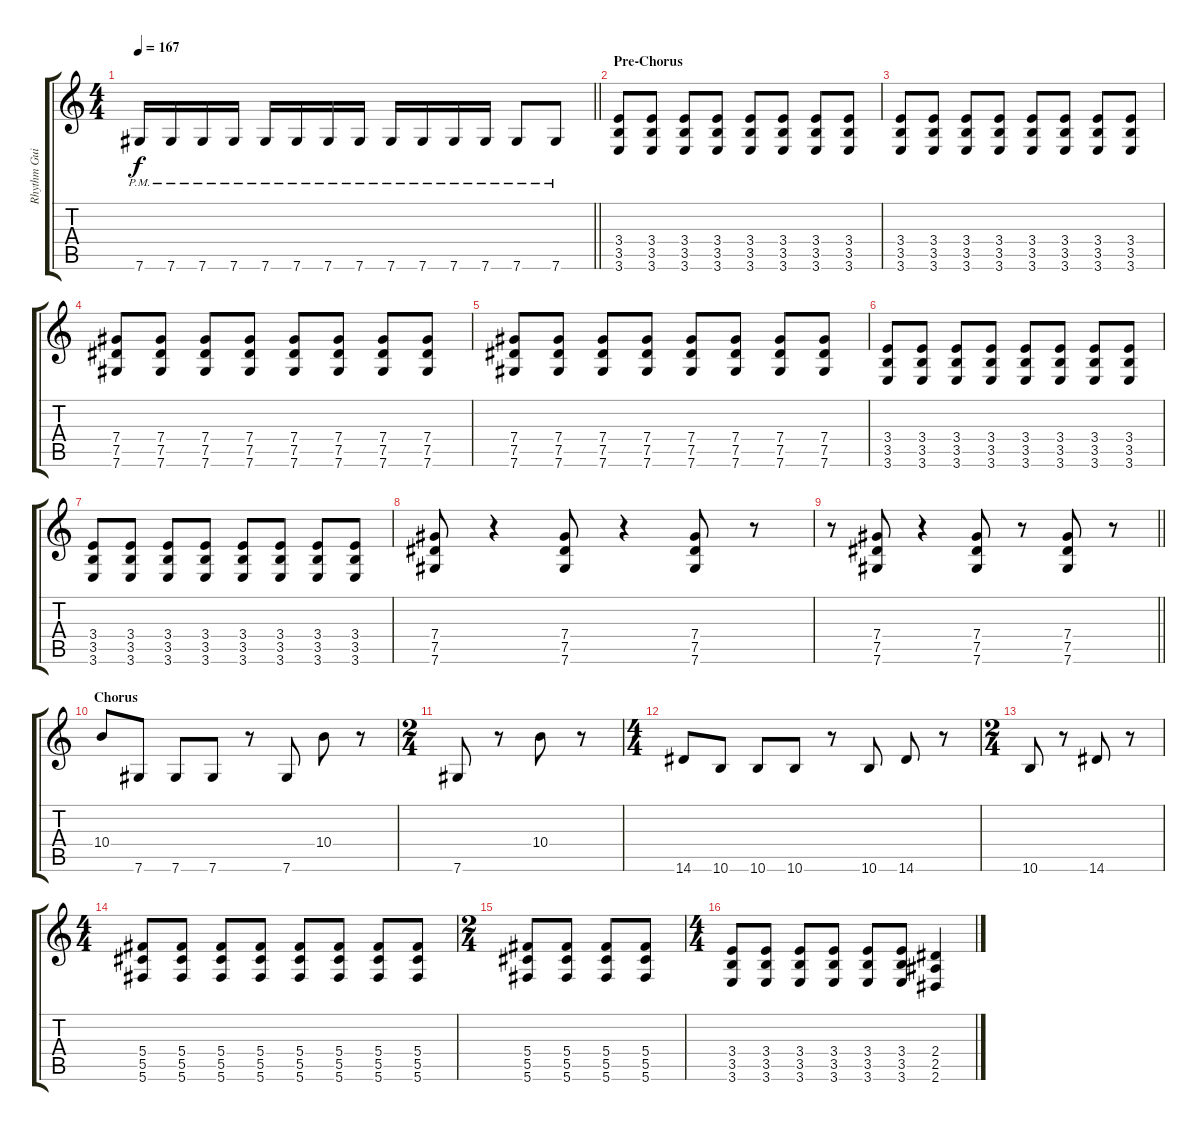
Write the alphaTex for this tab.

\track ("Rhythm Guitar I" "Rhythm Gui") {instrument overdrivenguitar}
\staff {score tabs}
\tuning (Eb4 Bb3 Gb3 Db3 Ab2 Db2) {hide}
\ts (4 4)
\tempo 167
\clef g2
\barLineRight lightlight
\ks c
7.6{pm}.16{dy f} 7.6{pm}.16 7.6{pm}.16 7.6{pm}.16 7.6{pm}.16 7.6{pm}.16 7.6{pm}.16 7.6{pm}.16 7.6{pm}.16 7.6{pm}.16 7.6{pm}.16 7.6{pm}.16 7.6{pm}.8 7.6{pm}.8 |
\section ("" "Pre-Chorus")
(3.4 3.5 3.6).8 (3.4 3.5 3.6).8 (3.4 3.5 3.6).8 (3.4 3.5 3.6).8 (3.4 3.5 3.6).8 (3.4 3.5 3.6).8 (3.4 3.5 3.6).8 (3.4 3.5 3.6).8 |
(3.4 3.5 3.6).8 (3.4 3.5 3.6).8 (3.4 3.5 3.6).8 (3.4 3.5 3.6).8 (3.4 3.5 3.6).8 (3.4 3.5 3.6).8 (3.4 3.5 3.6).8 (3.4 3.5 3.6).8 |
(7.4 7.5 7.6).8 (7.4 7.5 7.6).8 (7.4 7.5 7.6).8 (7.4 7.5 7.6).8 (7.4 7.5 7.6).8 (7.4 7.5 7.6).8 (7.4 7.5 7.6).8 (7.4 7.5 7.6).8 |
(7.4 7.5 7.6).8 (7.4 7.5 7.6).8 (7.4 7.5 7.6).8 (7.4 7.5 7.6).8 (7.4 7.5 7.6).8 (7.4 7.5 7.6).8 (7.4 7.5 7.6).8 (7.4 7.5 7.6).8 |
(3.4 3.5 3.6).8 (3.4 3.5 3.6).8 (3.4 3.5 3.6).8 (3.4 3.5 3.6).8 (3.4 3.5 3.6).8 (3.4 3.5 3.6).8 (3.4 3.5 3.6).8 (3.4 3.5 3.6).8 |
(3.4 3.5 3.6).8 (3.4 3.5 3.6).8 (3.4 3.5 3.6).8 (3.4 3.5 3.6).8 (3.4 3.5 3.6).8 (3.4 3.5 3.6).8 (3.4 3.5 3.6).8 (3.4 3.5 3.6).8 |
(7.4 7.5 7.6).8 r.4 (7.4 7.5 7.6).8 r.4 (7.4 7.5 7.6).8 r.8 |
\barLineRight lightlight
r.8 (7.4 7.5 7.6).8 r.4 (7.4 7.5 7.6).8 r.8 (7.4 7.5 7.6).8 r.8 |
\section ("" "Chorus")
10.4.8 7.6.8 7.6.8 7.6.8 r.8 7.6.8 10.4.8 r.8 |
\ts (2 4)
7.6.8 r.8 10.4.8 r.8 |
\ts (4 4)
14.6.8 10.6.8 10.6.8 10.6.8 r.8 10.6.8 14.6.8 r.8 |
\ts (2 4)
10.6.8 r.8 14.6.8 r.8 |
\ts (4 4)
(5.4 5.5 5.6).8 (5.4 5.5 5.6).8 (5.4 5.5 5.6).8 (5.4 5.5 5.6).8 (5.4 5.5 5.6).8 (5.4 5.5 5.6).8 (5.4 5.5 5.6).8 (5.4 5.5 5.6).8 |
\ts (2 4)
(5.4 5.5 5.6).8 (5.4 5.5 5.6).8 (5.4 5.5 5.6).8 (5.4 5.5 5.6).8 |
\ts (4 4)
(3.4 3.5 3.6).8 (3.4 3.5 3.6).8 (3.4 3.5 3.6).8 (3.4 3.5 3.6).8 (3.4 3.5 3.6).8 (3.4 3.5 3.6).8 (2.4 2.5 2.6).4
